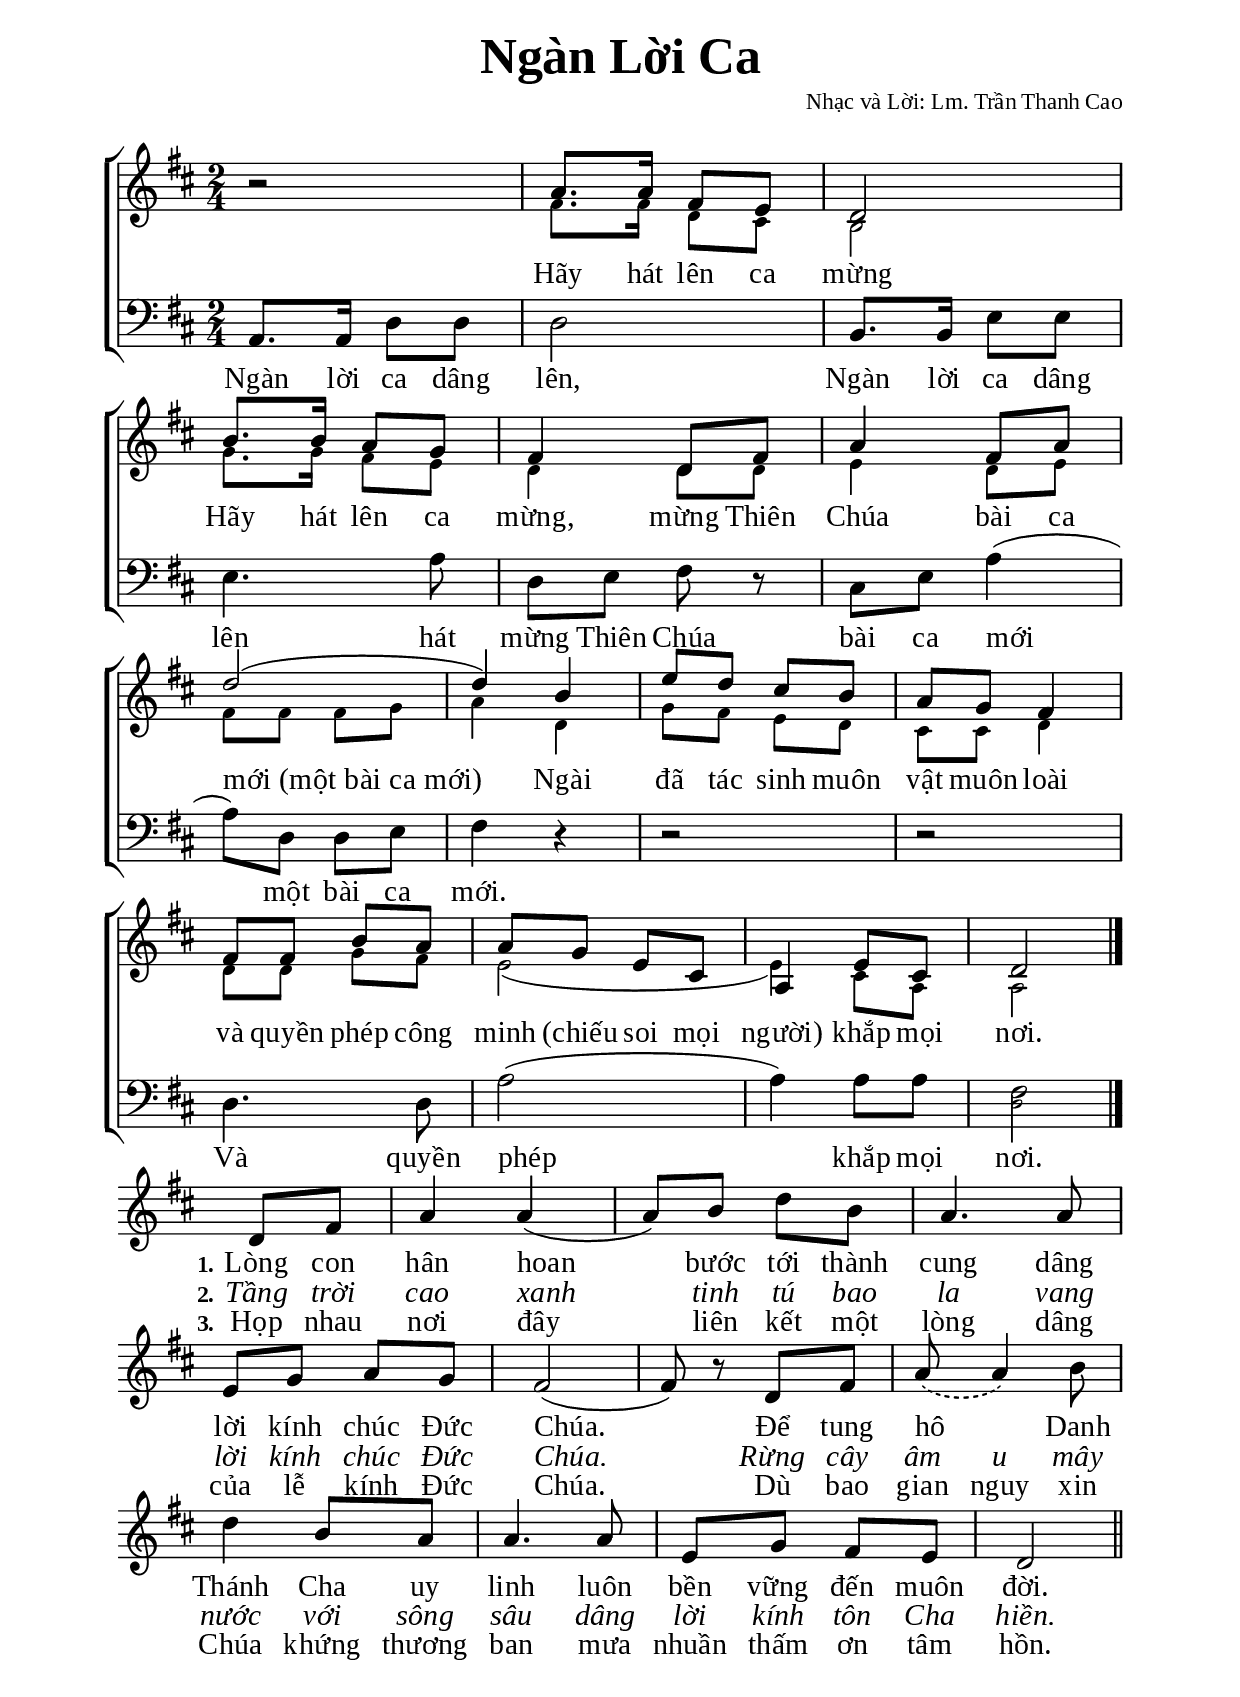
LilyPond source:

% Cài đặt chung
\version "2.20.0"
\include "english.ly"

\header {
  title = \markup { \fontsize #3 "Ngàn Lời Ca" }
  composer = "Nhạc và Lời: Lm. Trần Thanh Cao"
  arranger = " "
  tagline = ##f
}

\paper {
  #(set-paper-size "a4")
  top-margin = 10\mm
  bottom-margin = 10\mm
  left-margin = 20\mm
  right-margin = 20\mm
  indent = #0
  #(define fonts
    (make-pango-font-tree
      "Liberation Serif"
      "Liberation Serif"
      "Liberation Serif"
      (/ 20 20)))
  page-count = #1
}

% Nhạc điệp khúc
nhacDiepKhucSop = \relative c'' {
  r2 |
  a8. a16 fs8 e |
  d2 |
  b'8. b16 a8 g |
  fs4 d8 fs |
  a4 fs8 a |
  d2 ( |
  d4) b |
  e8 d cs b |
  a g fs4 |
  fs8 fs b a |
  a g e cs |
  a4 e'8 cs |
  d2 \bar "|."
}

nhacDiepKhucAlto = \relative c' {
  r2 |
  fs8. fs16 d8 cs |
  b2 |
  g'8. g16 fs8 e |
  d4 d8 d |
  e4 d8 e |
  fs8 
  fs fs g |
  a4 d, |
  g8 fs e d |
  cs cs d4 |
  d8 d g fs |
  e2 ( |
  e4) cs8 a |
  a2
}

nhacDiepKhucBas = \relative c {
  a8. a16 d8 d |
  d2 |
  b8. b16 e8 e |
  e4. a8 |
  d, e fs r |
  cs e a4 ( |
  a8) d, d e |
  fs4 r |
  r2 |
  r2 |
  d4. d8 |
  a'2 ( |
  a4) a8 a |
  <fs \tweak font-size #-2 d>2
}

% Nhạc phiên khúc
nhacPhienKhuc = \relative c' {
  \partial 4 d8 fs |
  a4 a ( |
  a8) b d b |
  a4. a8 |
  e g a g |
  fs2 ( |
  fs8) r d fs |
  \phrasingSlurDashed a8 \(a4\) b8 |
  d4 b8 a |
  a4. a8 |
  e g fs e |
  d2 \bar "||"
}

% Lời điệp khúc
loiDiepKhucSop = \lyricmode {
  Hãy hát lên ca mừng
  Hãy hát lên ca mừng,
  mừng Thiên Chúa bài ca "mới (một bài ca mới)"
  Ngài đã tác sinh muôn vật muôn loài
  và quyền phép công minh
  (chiếu soi mọi người) khắp mọi nơi.
}

loiDiepKhucBas = \lyricmode {
  Ngàn lời ca dâng lên,
  Ngàn lời ca dâng lên
  hát mừng Thiên Chúa bài ca mới
  một bài ca mới.
  Và quyền phép khắp mọi nơi.
}

% Lời phiên khúc
loiPhienKhucMot = \lyricmode {
  \set stanza = #"1."
  Lòng con hân hoan bước tới thành cung dâng lời kính chúc Đức Chúa.
  Để tung hô _ Danh Thánh Cha uy linh luôn bền vững đến muôn đời.
}

loiPhienKhucHai = \lyricmode {
  \override Lyrics.LyricText.font-shape = #'italic
  \set stanza = #"2."
  Tầng trời cao xanh tinh tú bao la vang lời kính chúc Đức Chúa.
  Rừng cây âm u mây nước với sông sâu dâng lời kính tôn Cha hiền.
}

loiPhienKhucBa = \lyricmode {
  \set stanza = #"3."
  Họp nhau nơi đây liên kết một lòng dâng của lễ kính Đức Chúa.
  Dù bao gian nguy xin Chúa khứng thương ban mưa nhuần thấm ơn tâm hồn.
}

% Dàn trang
\score {
  \new ChoirStaff <<
    \new Staff \with {
        \consists "Merge_rests_engraver"
        \magnifyStaff #(magstep +1)
      }
      <<
        \clef "treble"
        \new Voice = beSop {
          \voiceOne \key d \major \time 2/4 \nhacDiepKhucSop
        }
        \new Voice = beAlto {
          \override NoteHead.font-size = #-2
          \voiceTwo \key d \major \time 2/4 \nhacDiepKhucAlto
        }
        \new Lyrics \lyricsto beSop \loiDiepKhucSop
    >>
    \new Staff \with {
        \consists "Merge_rests_engraver"
        \magnifyStaff #(magstep +1)
      }
      <<
        \clef "bass"
        \new Voice = beBas {
          \key d \major \time 2/4 \nhacDiepKhucBas
        }
        \new Lyrics \lyricsto beBas \loiDiepKhucBas
    >>
  >>
  \layout {
    \override Lyrics.LyricText.font-size = #+2.5
    \override Lyrics.LyricSpace.minimum-distance = #0.5
    \override Score.BarNumber.break-visibility = ##(#f #f #f)
    \override Score.SpacingSpanner.uniform-stretching = ##t
  }
}

\score {
  \new ChoirStaff <<
    \new Staff = phienKhuc \with {
        \magnifyStaff #(magstep +1)
      }
      <<
      \new Voice = beSop {
        \key d \major \time 2/4 \nhacPhienKhuc
      }
    >>
    \new Lyrics \lyricsto beSop \loiPhienKhucMot
    \new Lyrics \lyricsto beSop \loiPhienKhucHai
    \new Lyrics \lyricsto beSop \loiPhienKhucBa
  >>
  \layout {
    \override Staff.TimeSignature.transparent = ##t
    \override Lyrics.LyricText.font-size = #+2.5
    \override Lyrics.LyricSpace.minimum-distance = #2.0
    \override Score.BarNumber.break-visibility = ##(#f #f #f)
    \override Score.SpacingSpanner.uniform-stretching = ##t
  } 
}
